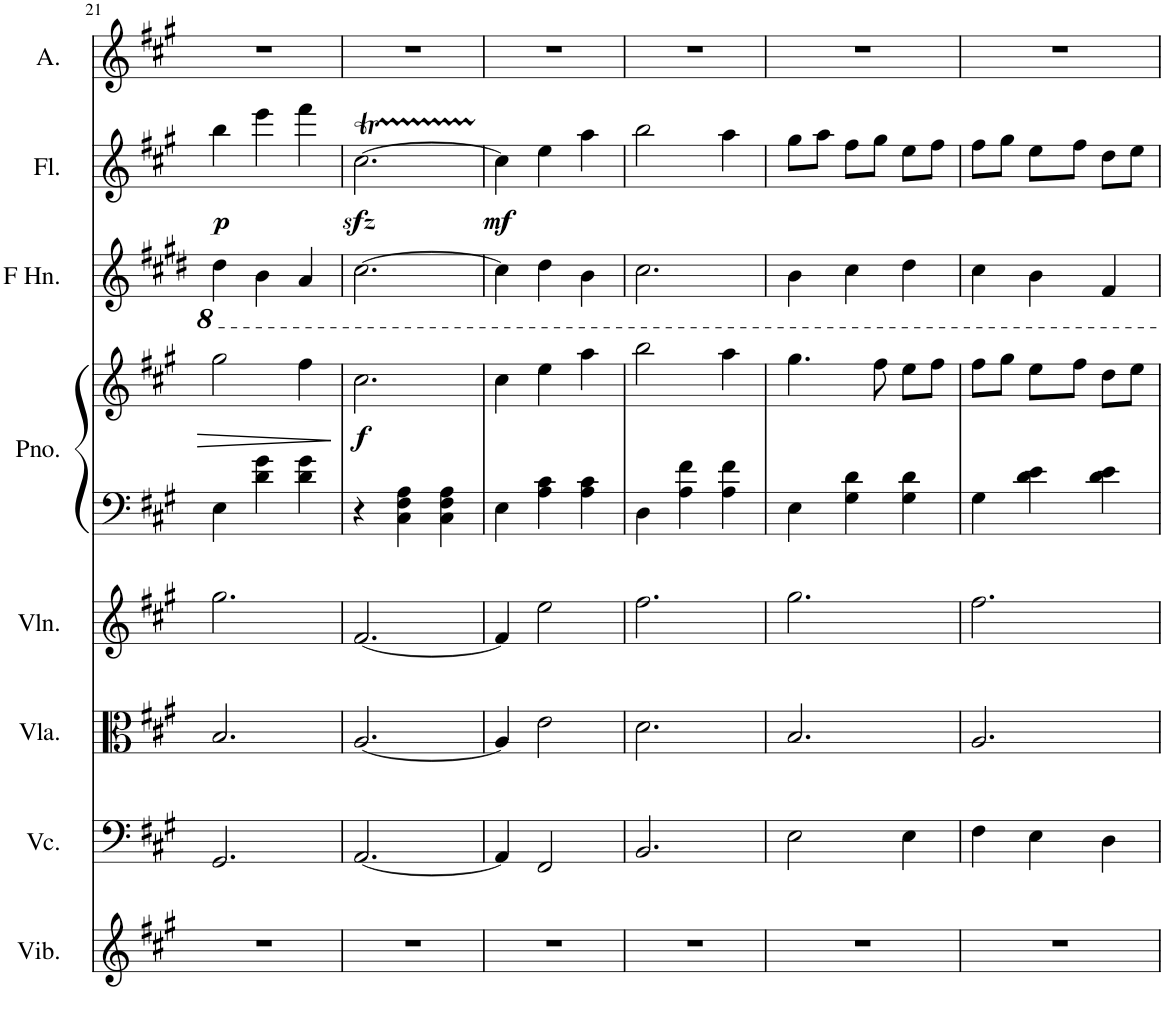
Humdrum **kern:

**kern	**kern	**kern	**kern	**kern	**kern	**dynam	**kern	**kern	**dynam	**kern
*part8	*part7	*part6	*part5	*part4	*part4	*part4	*part3	*part2	*part2	*part1
*staff9	*staff8	*staff7	*staff6	*staff5	*staff4	*staff4/5	*staff3	*staff2	*staff2	*staff1
*I"Vibraphone	*I"Violoncello	*I"Viola	*I"Violin	*I"Piano	*	*	*I"Horn in F	*I"Flute	*	*I"Alto
*I'Vib.	*I'Vc.	*I'Vla.	*I'Vln.	*I'Pno.	*	*	*	*I'Fl.	*	*I'A.
!!LO:PB:g=z
*clefG2	*clefF4	*clefC3	*clefG2	*clefF4	*clefG2	*	*clefG2	*clefG2	*	*clefG2
*	*	*	*	*	*	*	*Trd4c7	*	*	*
*k[f#c#g#]	*k[f#c#g#]	*k[f#c#g#]	*k[f#c#g#]	*k[f#c#g#]	*k[f#c#g#]	*	*k[f#c#g#d#]	*k[f#c#g#]	*	*k[f#c#g#]
*M3/4	*M3/4	*M3/4	*M3/4	*M3/4	*M3/4	*	*M3/4	*M3/4	*	*M3/4
=21	=21	=21	=21	=21	=21	=21	=21	=21	=21	=21
!	!	!	!	!	!	!	!	!	!LO:DY:b	!
2.r	2.GG#/	2.B/	2.gg#\	4E\	2gg#\	.	4d#\	4bb\	p	2.r
.	.	.	.	4d\ 4g#\	.	.	4B\	4eee\	.	.
.	.	.	.	4d\ 4g#\	4ff#\	.	4A/	4fff#\	.	.
=22	=22	=22	=22	=22	=22	=22	=22	=22	=22	=22
!	!	!	!	!	!	!LO:DY:b	!	!	!	!
2.r	[2.AA/	[2.A/	[2.f#/	4r	2.cc#\	f	[2.c#\	[2.cc#zz<t\	.	2.r
.	.	.	.	4C#\ 4F#\ 4A\	.	.	.	.	.	.
.	.	.	.	4C#\ 4F#\ 4A\	.	.	.	.	.	.
=23	=23	=23	=23	=23	=23	=23	=23	=23	=23	=23
!	!	!	!	!	!	!	!	!	!LO:DY:b	!
2.r	4AA/]	4A/]	4f#/]	4E\	4cc#\	.	4c#\]	4cc#\]	mf	2.r
.	2FF#/	2e\	2ee\	4A\ 4c#\	4ee\	.	4d#\	4ee\	.	.
.	.	.	.	4A\ 4c#\	4aa\	.	4B\	4aa\	.	.
=24	=24	=24	=24	=24	=24	=24	=24	=24	=24	=24
2.r	2.BB/	2.d\	2.ff#\	4D\	2bb\	.	2.c#\	2bb\	.	2.r
.	.	.	.	4A\ 4f#\	.	.	.	.	.	.
.	.	.	.	4A\ 4f#\	4aa\	.	.	4aa\	.	.
=25	=25	=25	=25	=25	=25	=25	=25	=25	=25	=25
2.r	2E\	2.B/	2.gg#\	4E\	4.gg#\	.	4B\	8gg#\L	.	2.r
.	.	.	.	.	.	.	.	8aa\J	.	.
.	.	.	.	4G#\ 4d\	.	.	4c#\	8ff#\L	.	.
.	.	.	.	.	8ff#\	.	.	8gg#\J	.	.
.	4E\	.	.	4G#\ 4d\	8ee\L	.	4d#\	8ee\L	.	.
.	.	.	.	.	8ff#\J	.	.	8ff#\J	.	.
=26	=26	=26	=26	=26	=26	=26	=26	=26	=26	=26
2.r	4F#\	2.A/	2.ff#\	4G#\	8ff#\L	.	4c#\	8ff#\L	.	2.r
.	.	.	.	.	8gg#\J	.	.	8gg#\J	.	.
.	4E\	.	.	4d\ 4e\	8ee\L	.	4B\	8ee\L	.	.
.	.	.	.	.	8ff#\J	.	.	8ff#\J	.	.
.	4D\	.	.	4d\ 4e\	8dd\L	.	4F#/	8dd\L	.	.
.	.	.	.	.	8ee\J	.	.	8ee\J	.	.
=	=	=	=	=	=	=	=	=	=	=
*-	*-	*-	*-	*-	*-	*-	*-	*-	*-	*-
